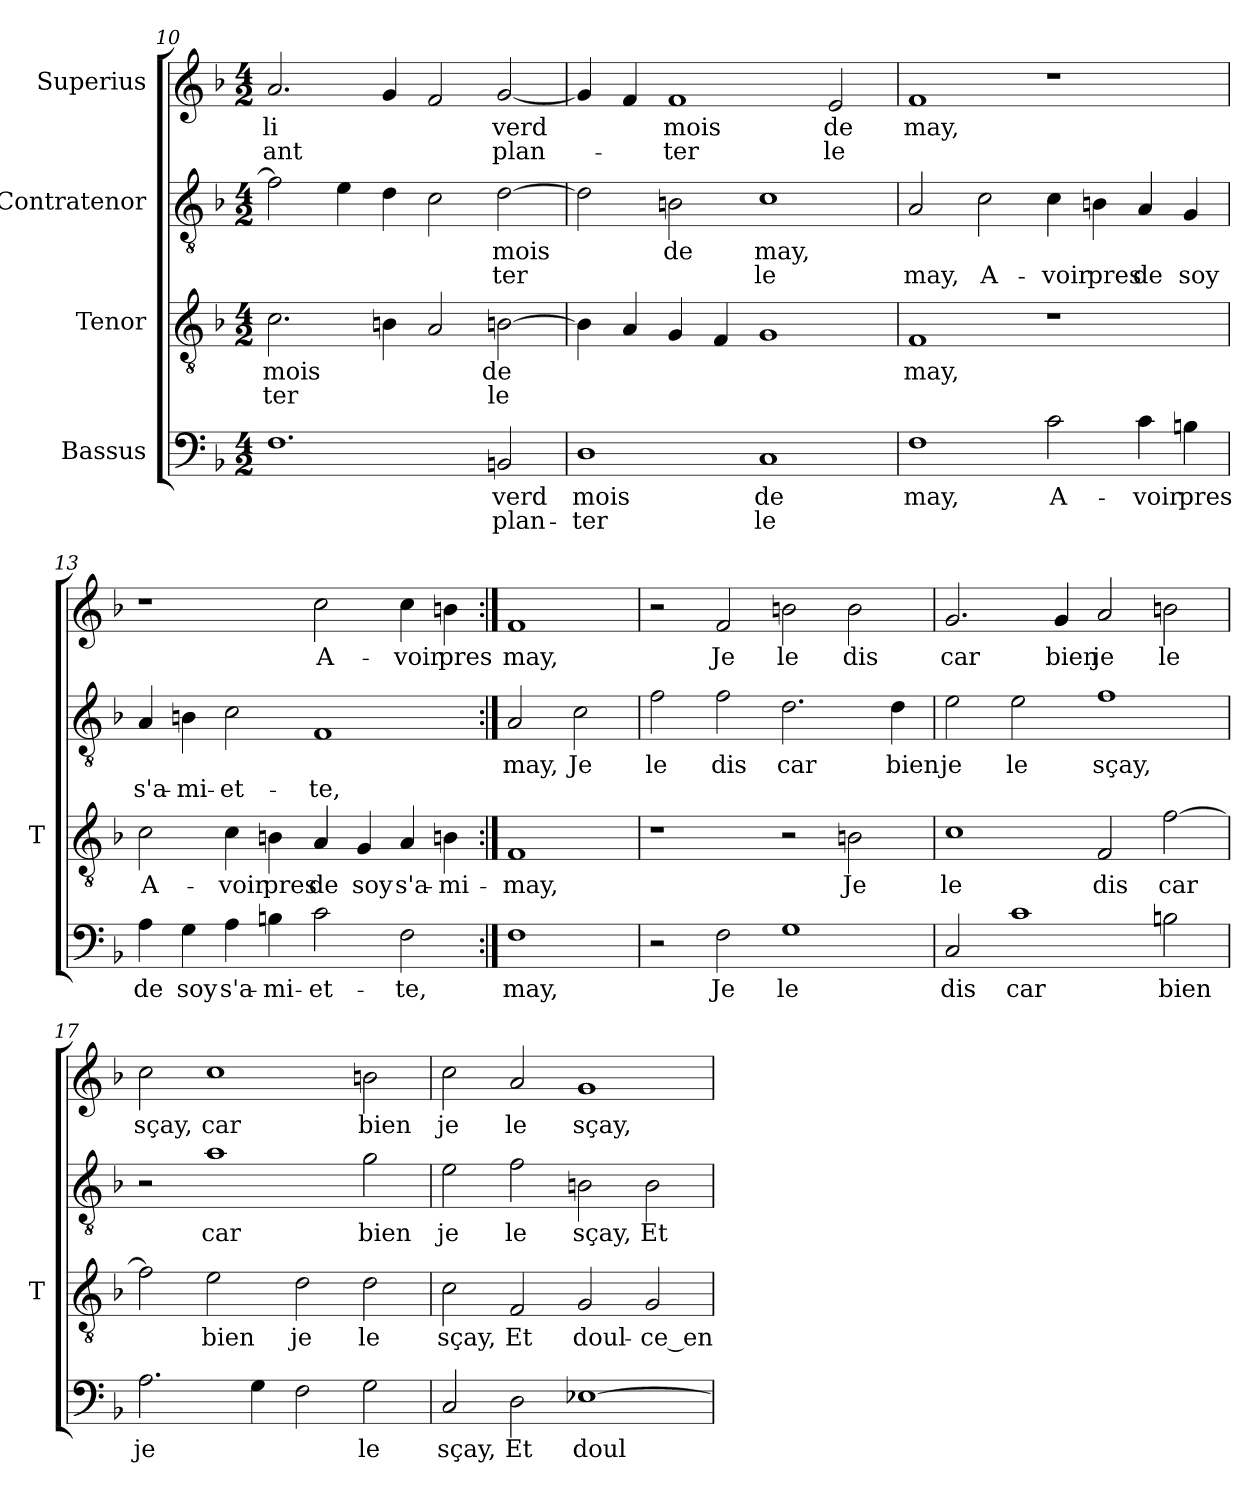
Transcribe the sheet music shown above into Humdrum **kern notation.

**kern	**text	**text	**kern	**text	**text	**kern	**text	**text	**kern	**text	**text
*part4	*part4	*part4	*part3	*part3	*part3	*part2	*part2	*part2	*part1	*part1	*part1
*staff4	*staff4	*staff4	*staff3	*staff3	*staff3	*staff2	*staff2	*staff2	*staff1	*staff1	*staff1
*I"Bassus	*	*	*I"Tenor	*	*	*I"Contratenor	*	*	*I"Superius	*	*
*	*	*	*I'T	*	*	*	*	*	*	*	*
*clefF4	*	*	*clefGv2	*	*	*clefGv2	*	*	*clefG2	*	*
*k[b-]	*	*	*k[b-]	*	*	*k[b-]	*	*	*k[b-]	*	*
*M4/2	*	*	*M4/2	*	*	*M4/2	*	*	*M4/2	*	*
=10	=10	=10	=10	=10	=10	=10	=10	=10	=10	=10	=10
1.F	.	.	2.c	-mois	-ter	2f]	.	.	2.a	-li	-ant
.	.	.	.	.	.	4e	.	.	.	.	.
.	.	.	4Bn	.	.	4d	.	.	4g	.	.
.	.	.	2A	.	.	2c	.	.	2f	.	.
2BB	-verd	plan-	[2Bn	-de	-le	[2d	-mois	-ter	[2g	-verd	plan-
=11	=11	=11	=11	=11	=11	=11	=11	=11	=11	=11	=11
1D	-mois	-ter	4B]	.	.	2d]	.	.	4g]	.	.
.	.	.	4A	.	.	.	.	.	4f	.	.
.	.	.	4G	.	.	2Bn	-de	.	1f	-mois	-ter
.	.	.	4F	.	.	.	.	.	.	.	.
1C	-de	-le	1G	.	.	1c	-may,	-le	.	.	.
.	.	.	.	.	.	.	.	.	2e	-de	-le
=12	=12	=12	=12	=12	=12	=12	=12	=12	=12	=12	=12
1F	-may,	.	1F	-may,	.	2A	.	-may,	1f	-may,	.
.	.	.	.	.	.	2c	.	A-	.	.	.
2c	A-	.	1r	.	.	4c	.	-voir	1r	.	.
.	.	.	.	.	.	4Bn	.	-pres	.	.	.
4c	-voir	.	.	.	.	4A	.	-de	.	.	.
4B	-pres	.	.	.	.	4G	.	-soy	.	.	.
=13	=13	=13	=13	=13	=13	=13	=13	=13	=13	=13	=13
4A	-de	.	2c	A-	.	4A	.	s'a-	1r	.	.
4G	-soy	.	.	.	.	4Bn	.	mi-	.	.	.
4A	s'a-	.	4c	-voir	.	2c	.	et-	.	.	.
4B	mi-	.	4Bn	-pres	.	.	.	.	.	.	.
2c	et-	.	4A	-de	.	1F	.	-te,	2cc	A-	.
.	.	.	4G	-soy	.	.	.	.	.	.	.
2F	-te,	.	4A	s'a-	.	.	.	.	4cc	-voir	.
.	.	.	4Bn	mi-	.	.	.	.	4bn	-pres	.
=14:|!	=14:|!	=14:|!	=14:|!	=14:|!	=14:|!	=14:|!	=14:|!	=14:|!	=14:|!	=14:|!	=14:|!
1F	-may,	.	1F	-may,	.	2A	-may,	.	1f	-may,	.
.	.	.	.	.	.	2c	-Je	.	.	.	.
=15	=15	=15	=15	=15	=15	=15	=15	=15	=15	=15	=15
2r	.	.	1r	.	.	2f	-le	.	2r	.	.
2F	-Je	.	.	.	.	2f	-dis	.	2f	-Je	.
1G	-le	.	2r	.	.	2.d	-car	.	2bn	-le	.
.	.	.	2Bn	-Je	.	.	.	.	2b	-dis	.
.	.	.	.	.	.	4d	-bien	.	.	.	.
=16	=16	=16	=16	=16	=16	=16	=16	=16	=16	=16	=16
2C	-dis	.	1c	-le	.	2e	-je	.	2.g	-car	.
1c	-car	.	.	.	.	2e	-le	.	.	.	.
.	.	.	.	.	.	.	.	.	4g	-bien	.
.	.	.	2F	-dis	.	1f	-sçay,	.	2a	-je	.
2B	-bien	.	[2f	-car	.	.	.	.	2bn	-le	.
=17	=17	=17	=17	=17	=17	=17	=17	=17	=17	=17	=17
2.A	-je	.	2f]	.	.	2r	.	.	2cc	-sçay,	.
.	.	.	2e	-bien	.	1a	-car	.	1cc	-car	.
4G	.	.	.	.	.	.	.	.	.	.	.
2F	.	.	2d	-je	.	.	.	.	.	.	.
2G	-le	.	2d	-le	.	2g	-bien	.	2bn	-bien	.
=18	=18	=18	=18	=18	=18	=18	=18	=18	=18	=18	=18
2C	-sçay,	.	2c	-sçay,	.	2e	-je	.	2cc	-je	.
2D	-Et	.	2F	-Et	.	2f	-le	.	2a	-le	.
[1E-X	doul-	.	2G	doul-	.	2Bn	-sçay,	.	1g	-sçay,	.
.	.	.	2G	-ce_en	.	2B	-Et	.	.	.	.
=	=	=	=	=	=	=	=	=	=	=	=
*-	*-	*-	*-	*-	*-	*-	*-	*-	*-	*-	*-
